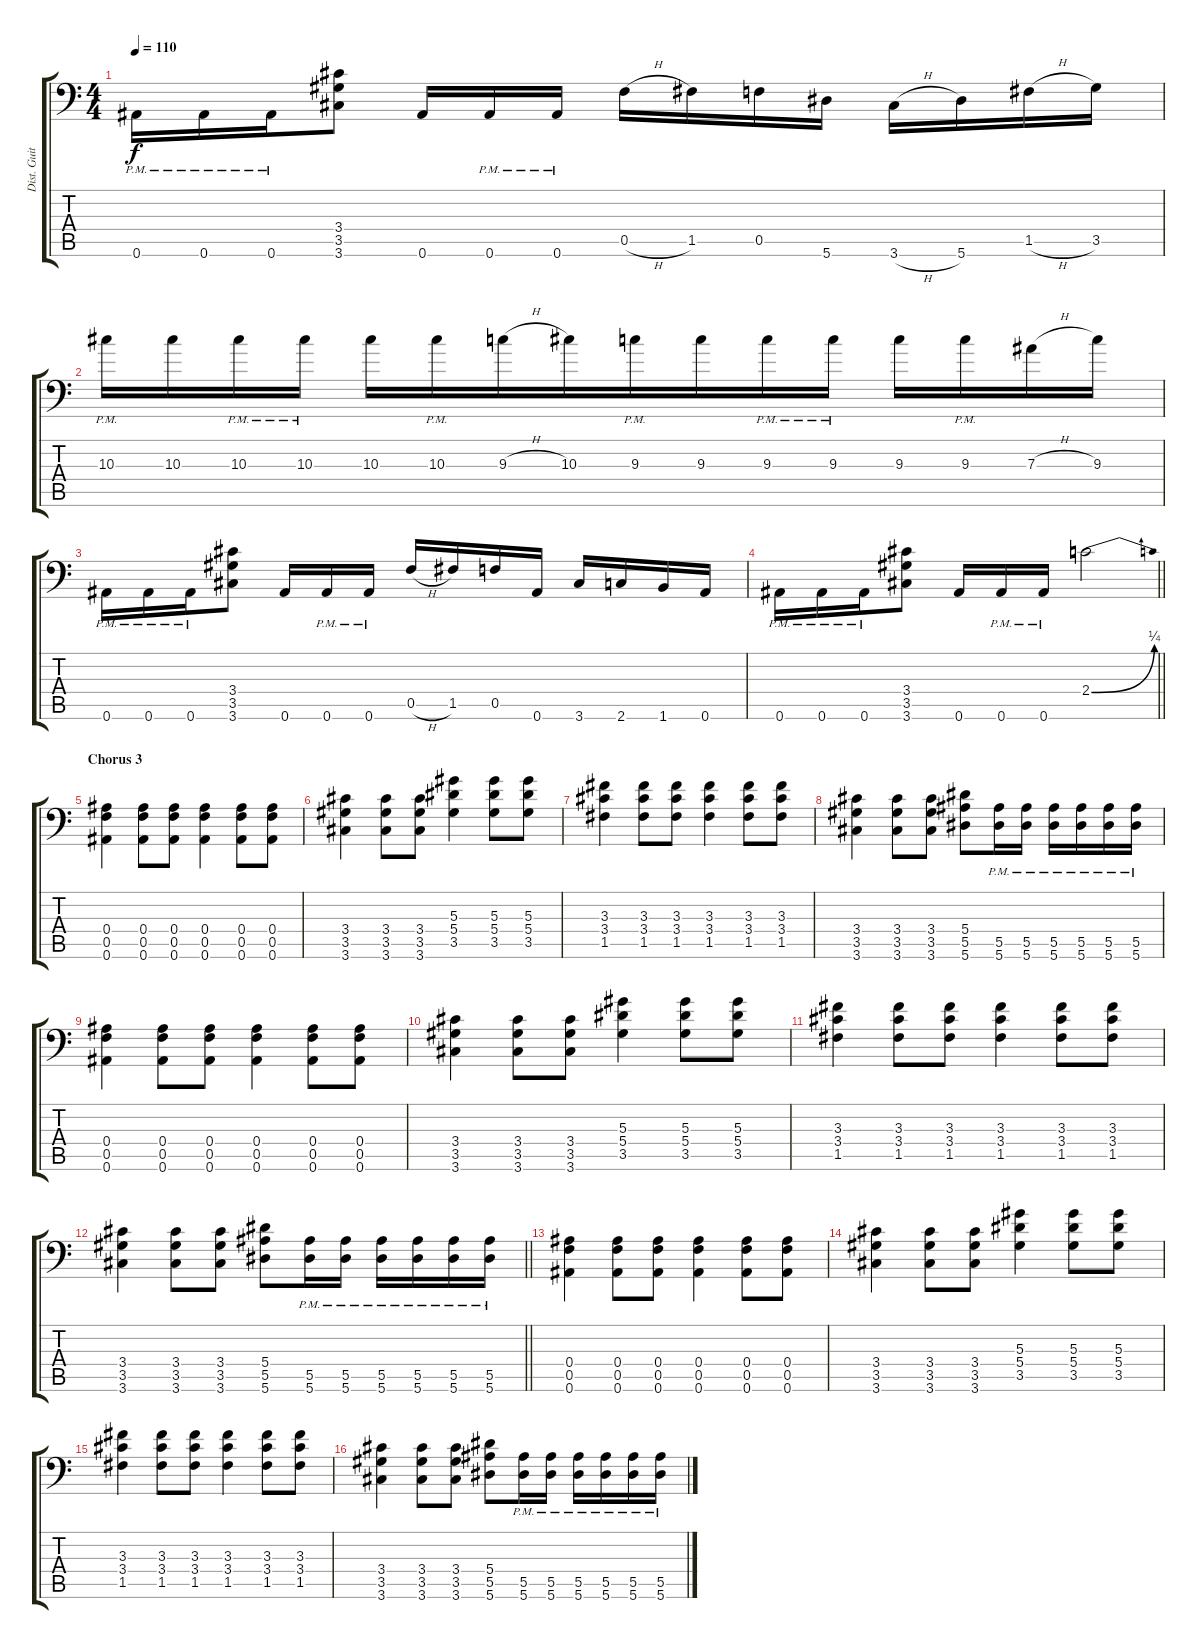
\track ("Dist. Guitar Rythm 2" "Dist. Guit") {instrument distortionguitar}
\staff {score tabs}
\tuning (C4 G3 Eb3 Bb2 F2 Bb1) {hide}
\ts (4 4)
\tempo 110
\clef f4
\ks c
0.6{pm}.16{dy f} 0.6{pm}.16{beam merge} 0.6{pm}.16 (3.4 3.5 3.6).8 0.6.16 0.6{pm}.16 0.6{pm}.16 0.5{h}.16 1.5.16 0.5.16 5.6.16 3.6{h}.16 5.6.16 1.5{h}.16 3.5.16 |
10.3{pm}.16 10.3.16 10.3{pm}.16{beam merge} 10.3{pm}.16 10.3.16 10.3{pm}.16 9.3{h}.16{beam merge} 10.3.16{beam merge} 9.3{pm}.16 9.3.16 9.3{pm}.16{beam merge} 9.3{pm}.16 9.3.16 9.3{pm}.16 7.3{h}.16 9.3.16 |
0.6{pm}.16 0.6{pm}.16{beam merge} 0.6{pm}.16 (3.4 3.5 3.6).8 0.6.16 0.6{pm}.16 0.6{pm}.16 0.5{h}.16 1.5.16 0.5.16 0.6.16 3.6.16 2.6.16 1.6.16 0.6.16 |
\barLineRight lightlight
0.6{pm}.16 0.6{pm}.16{beam merge} 0.6{pm}.16 (3.4 3.5 3.6).8 0.6.16 0.6{pm}.16 0.6{pm}.16 2.4{be (bend 0 0 60 1)}.2 |
\section ("" "Chorus 3")
(0.4 0.5 0.6).4 (0.4 0.5 0.6).8 (0.4 0.5 0.6).8 (0.4 0.5 0.6).4 (0.4 0.5 0.6).8 (0.4 0.5 0.6).8 |
(3.4 3.5 3.6).4 (3.4 3.5 3.6).8 (3.4 3.5 3.6).8 (5.3 5.4 3.5).4 (5.3 5.4 3.5).8{beam merge} (5.3 5.4 3.5).8 |
(3.3 3.4 1.5).4{beam merge} (3.3 3.4 1.5).8{beam merge} (3.3 3.4 1.5).8 (3.3 3.4 1.5).4{beam merge} (3.3 3.4 1.5).8 (3.3 3.4 1.5).8 |
(3.4 3.5 3.6).4 (3.4 3.5 3.6).8 (3.4 3.5 3.6).8 (5.4 5.5 5.6).8 (5.5{pm} 5.6{pm}).16 (5.5{pm} 5.6{pm}).16 (5.5{pm} 5.6{pm}).16 (5.5{pm} 5.6{pm}).16 (5.5{pm} 5.6{pm}).16{beam merge} (5.5{pm} 5.6{pm}).16 |
(0.4 0.5 0.6).4 (0.4 0.5 0.6).8 (0.4 0.5 0.6).8 (0.4 0.5 0.6).4 (0.4 0.5 0.6).8 (0.4 0.5 0.6).8 |
(3.4 3.5 3.6).4 (3.4 3.5 3.6).8 (3.4 3.5 3.6).8 (5.3 5.4 3.5).4 (5.3 5.4 3.5).8{beam merge} (5.3 5.4 3.5).8 |
(3.3 3.4 1.5).4{beam merge} (3.3 3.4 1.5).8{beam merge} (3.3 3.4 1.5).8 (3.3 3.4 1.5).4{beam merge} (3.3 3.4 1.5).8 (3.3 3.4 1.5).8 |
\barLineRight lightlight
(3.4 3.5 3.6).4 (3.4 3.5 3.6).8 (3.4 3.5 3.6).8 (5.4 5.5 5.6).8 (5.5{pm} 5.6{pm}).16 (5.5{pm} 5.6{pm}).16 (5.5{pm} 5.6{pm}).16 (5.5{pm} 5.6{pm}).16 (5.5{pm} 5.6{pm}).16{beam merge} (5.5{pm} 5.6{pm}).16 |
(0.4 0.5 0.6).4 (0.4 0.5 0.6).8 (0.4 0.5 0.6).8 (0.4 0.5 0.6).4 (0.4 0.5 0.6).8 (0.4 0.5 0.6).8 |
(3.4 3.5 3.6).4 (3.4 3.5 3.6).8 (3.4 3.5 3.6).8 (5.3 5.4 3.5).4 (5.3 5.4 3.5).8{beam merge} (5.3 5.4 3.5).8 |
(3.3 3.4 1.5).4{beam merge} (3.3 3.4 1.5).8{beam merge} (3.3 3.4 1.5).8 (3.3 3.4 1.5).4{beam merge} (3.3 3.4 1.5).8 (3.3 3.4 1.5).8 |
(3.4 3.5 3.6).4 (3.4 3.5 3.6).8 (3.4 3.5 3.6).8 (5.4 5.5 5.6).8 (5.5{pm} 5.6{pm}).16 (5.5{pm} 5.6{pm}).16 (5.5{pm} 5.6{pm}).16 (5.5{pm} 5.6{pm}).16 (5.5{pm} 5.6{pm}).16{beam merge} (5.5{pm} 5.6{pm}).16
